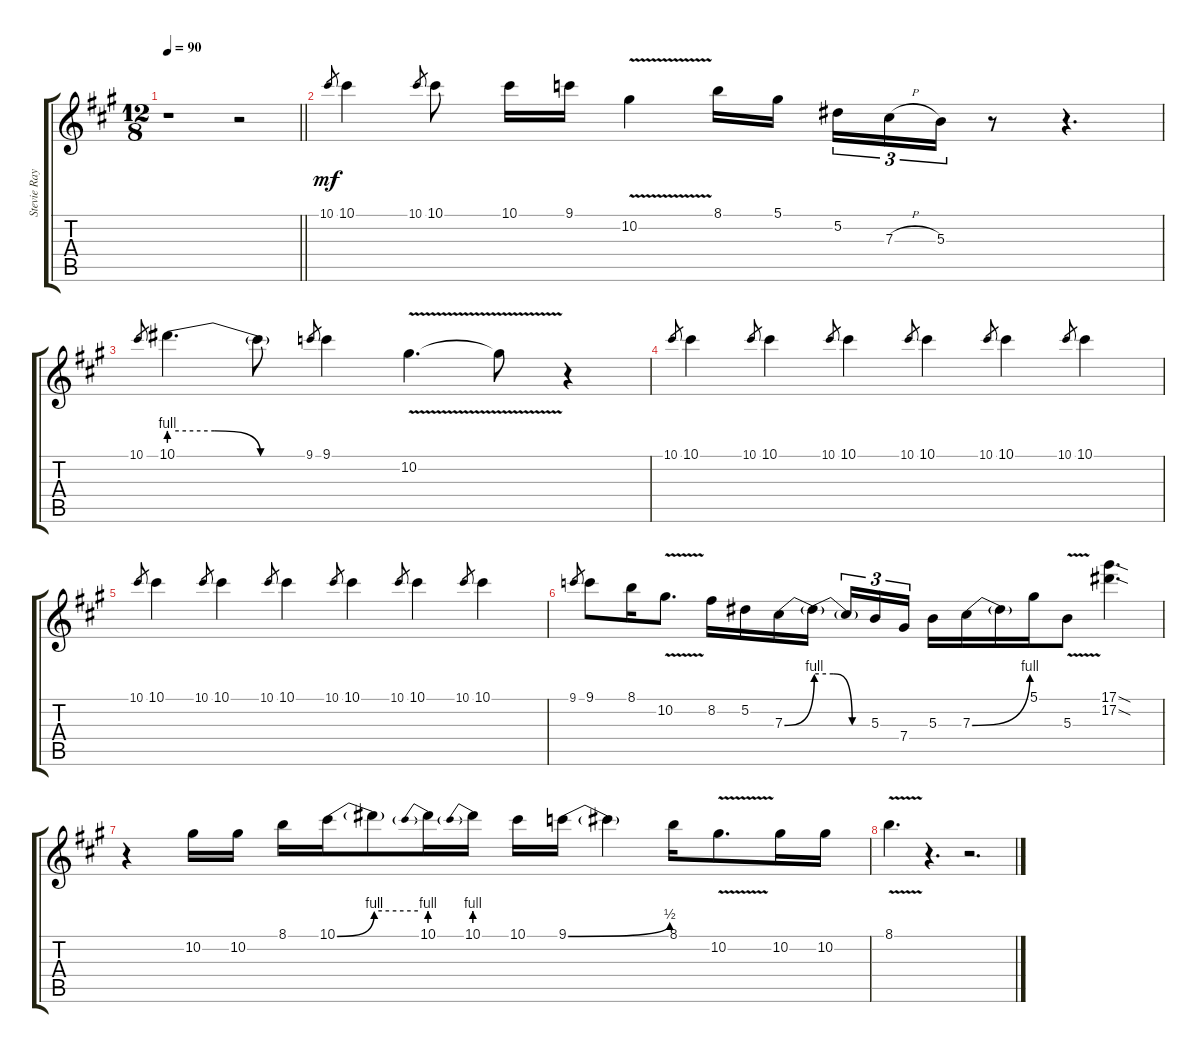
\track ("Stevie Ray Vaughan clean electric" "Stevie Ray") {instrument overdrivenguitar}
\staff {score tabs}
\tuning (Eb4 Bb3 Gb3 Db3 Ab2 Eb2) {hide}
\ts (12 8)
\tempo 90
\clef g2
\barLineRight lightlight
\ks a
r.1{dy mf} r.2 |
10.1.8{gr} 10.1.4 10.1.8{gr} 10.1.8 10.1.16 9.1.16 10.2{v}.4 8.1.16 5.1.16{beam splitsecondary} 5.2.16{tu (3 2)} 7.3{h}.16{tu (3 2)} 5.3.16{tu (3 2)} r.8 r.4{d} |
10.1.8{gr} 10.1{be (custom 0 4 20 4 40 0 60 0)}.4{d} 10.1{t}.8 9.1.8{gr} 9.1.4 10.2{v}.4{d} 10.2{v t}.8 r.4 |
10.1.8{gr} 10.1.4 10.1.8{gr} 10.1.4 10.1.8{gr} 10.1.4 10.1.8{gr} 10.1.4 10.1.8{gr} 10.1.4 10.1.8{gr} 10.1.4 |
10.1.8{gr} 10.1.4 10.1.8{gr} 10.1.4 10.1.8{gr} 10.1.4 10.1.8{gr} 10.1.4 10.1.8{gr} 10.1.4 10.1.8{gr} 10.1.4 |
9.1.8{gr} 9.1.8 8.1.16 10.2{v}.8{d} 8.2.16 5.2.16 7.3{be (bend 0 0 60 4)}.16 7.3{be (custom 0 4 20 4 40 0 60 0) t}.16{beam splitsecondary} 7.3{t}.16{tu (3 2)} 5.3.16{tu (3 2)} 7.4.16{tu (3 2)} 5.3.16 7.3{be (bend 0 0 60 4)}.16 7.3{t}.16 5.1.16 5.3{v}.8 (17.1{sod} 17.2{sod}).4{d} |
r.4 10.2.16 10.2.16 8.1.16 10.1{be (bend 0 0 60 4)}.16 10.1{be (hold 0 4 60 4) t}.8 10.1{be (prebend 0 4 60 4)}.16 10.1{be (prebend 0 4 60 4)}.16 10.1.16 9.1{be (bend 0 0 60 2)}.16 9.1{t}.4 8.1.16 10.2{v}.8{d} 10.2.16 10.2.16 |
8.1{v}.4{d} r.4{d} r.2{d}
